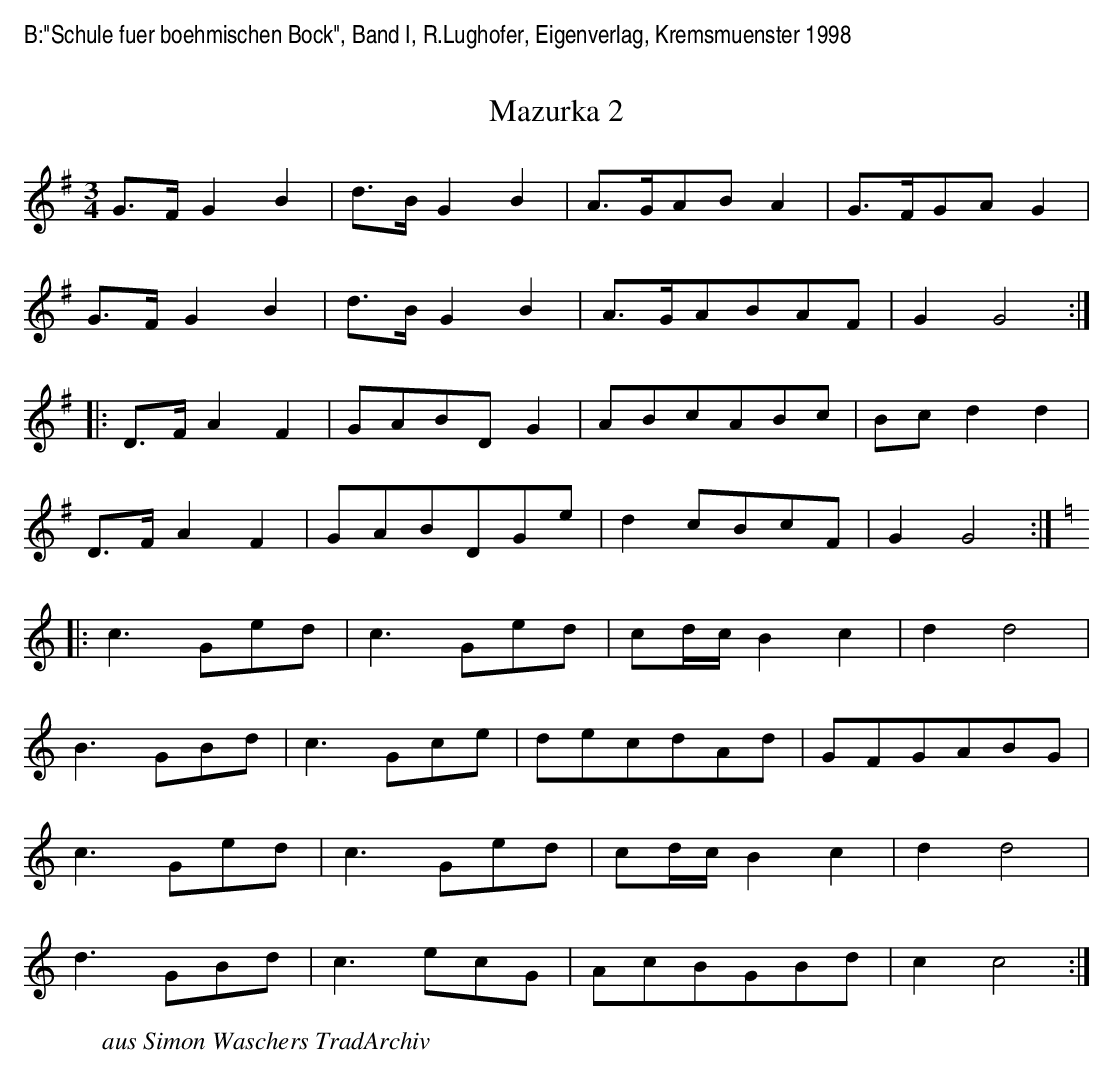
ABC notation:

X:1
T:Mazurka 2
%%textfont Helvetica-Narrow 10pt
%%begintext align
B:"Schule fuer boehmischen Bock", Band I, R.Lughofer, Eigenverlag, Kremsmuenster 1998
%%endtext
M:3/4
L:1/8
K:G
G>FG2B2 | d3/2B/2G2B2 | A3/2G/2ABA2 | G3/2F/2GAG2 |
G3/2F/2G2B2 | d3/2B/2G2B2 | A3/2G/2ABAF | G2G4 :|
|:\
D3/2F/2A2F2 | GABDG2 | ABcABc | Bcd2d2 |
D3/2F/2A2F2 | GABDGe | d2cBcF | G2G4 :|
K:C
|:\
c3Ged | c3Ged | cd/2c/2B2c2 | d2d4 |
B3GBd | c3Gce | decdAd | GFGABG |
c3Ged | c3Ged | cd/2c/2B2c2 | d2d4 |
d3GBd | c3ecG | AcBGBd | c2c4 :|
W:aus Simon Waschers TradArchiv
